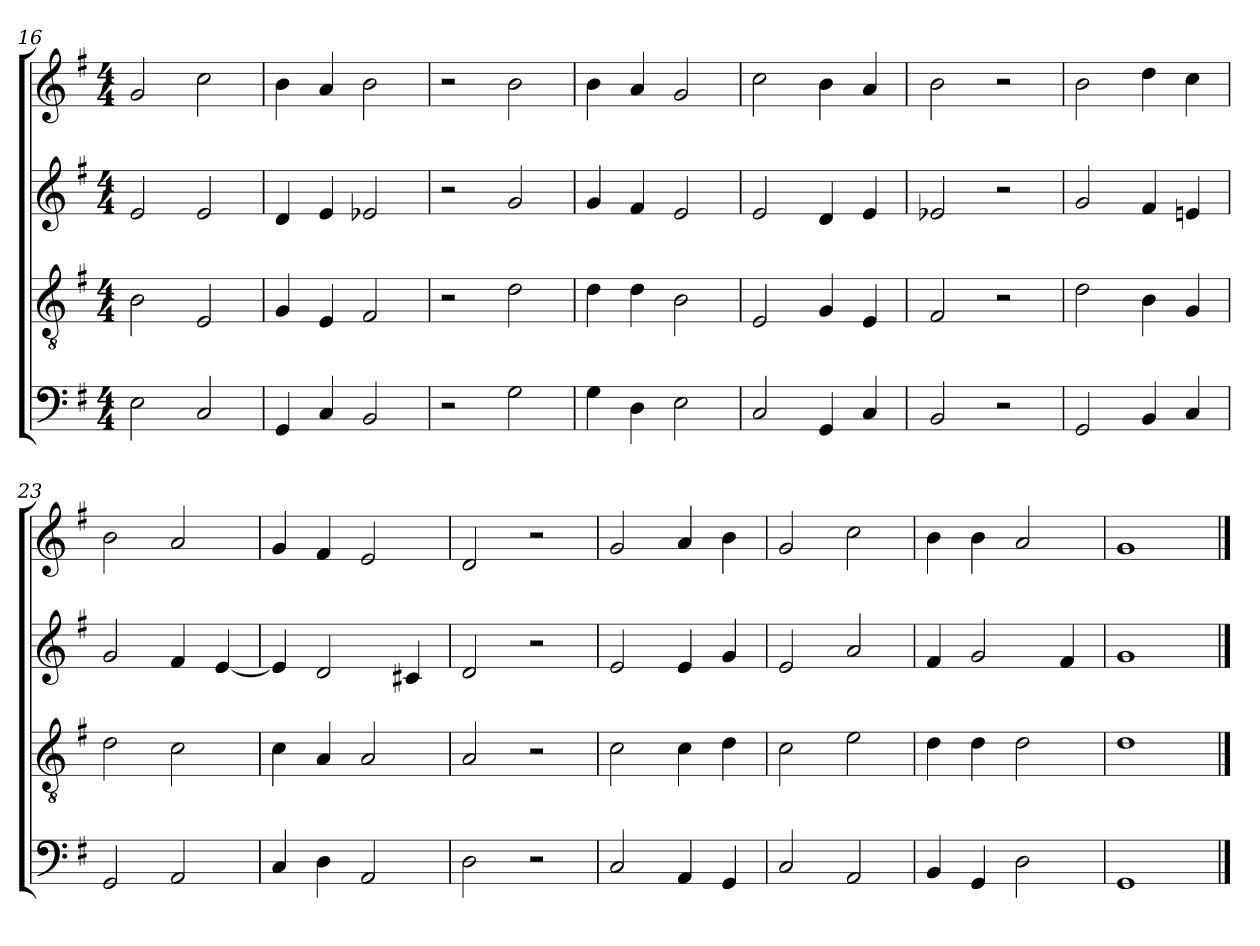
**kern	**kern	**kern	**kern
*part4	*part3	*part2	*part1
*staff4	*staff3	*staff2	*staff1
*clefF4	*clefGv2	*clefG2	*clefG2
*k[f#]	*k[f#]	*k[f#]	*k[f#]
*M4/4	*M4/4	*M4/4	*M4/4
=16	=16	=16	=16
2E	2B	2e	2g
2C	2E	2e	2cc
=17	=17	=17	=17
4GG	4G	4d	4b
4C	4E	4e	4a
2BB	2F#	2e-X	2b
=18	=18	=18	=18
2r	2r	2r	2r
2G	2d	2g	2b
=19	=19	=19	=19
4G	4d	4g	4b
4D	4d	4f#	4a
2E	2B	2e	2g
!!LO:LB:g=z
=20	=20	=20	=20
2C	2E	2e	2cc
4GG	4G	4d	4b
4C	4E	4e	4a
=21	=21	=21	=21
2BB	2F#	2e-X	2b
2r	2r	2r	2r
=22	=22	=22	=22
2GG	2d	2g	2b
4BB	4B	4f#	4dd
4C	4G	4en	4cc
=23	=23	=23	=23
2GG	2d	2g	2b
2AA	2c	4f#	2a
.	.	[4e	.
=24	=24	=24	=24
4C	4c	4e]	4g
4D	4A	2d	4f#
2AA	2A	.	2e
.	.	4c#X	.
=25	=25	=25	=25
2D	2A	2d	2d
2r	2r	2r	2r
=26	=26	=26	=26
2C	2c	2e	2g
4AA	4c	4e	4a
4GG	4d	4g	4b
=27	=27	=27	=27
2C	2c	2e	2g
2AA	2e	2a	2cc
=28	=28	=28	=28
4BB	4d	4f#	4b
4GG	4d	2g	4b
2D	2d	.	2a
.	.	4f#	.
=29	=29	=29	=29
1GG	1d	1g	1g
==	==	==	==
*-	*-	*-	*-
